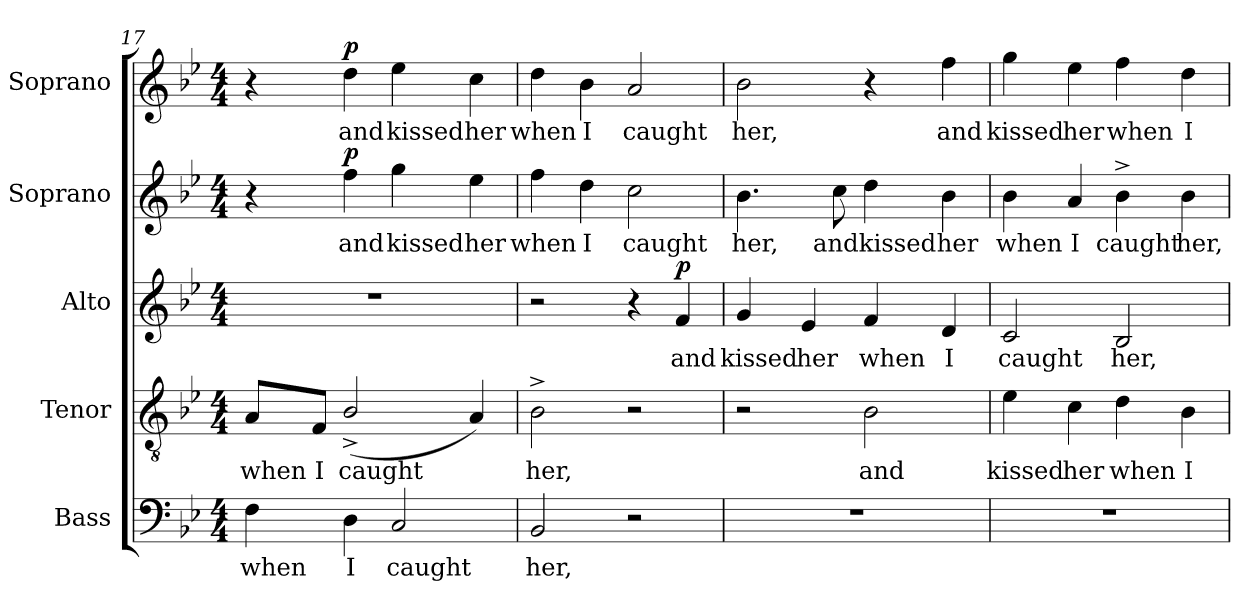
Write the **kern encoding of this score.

**kern	**text	**kern	**text	**kern	**text	**dynam	**kern	**text	**dynam	**kern	**text	**dynam
*part5	*part5	*part4	*part4	*part3	*part3	*part3	*part2	*part2	*part2	*part1	*part1	*part1
*staff5	*staff5	*staff4	*staff4	*staff3	*staff3	*staff3	*staff2	*staff2	*staff2	*staff1	*staff1	*staff1
*I"Bass	*	*I"Tenor	*	*I"Alto	*	*	*I"Soprano	*	*	*I"Soprano	*	*
*I'B.	*	*I'T.	*	*I'A.	*	*	*I'S.	*	*	*I'S.	*	*
!!LO:LB:g=z
*clefF4	*	*clefGv2	*	*clefG2	*	*	*clefG2	*	*	*clefG2	*	*
*	*	*ITrd7c12	*	*	*	*	*	*	*	*	*	*
*k[b-e-]	*	*k[b-e-]	*	*k[b-e-]	*	*	*k[b-e-]	*	*	*k[b-e-]	*	*
*B-:	*	*B-:	*	*B-:	*	*	*B-:	*	*	*B-:	*	*
*M4/4	*	*M4/4	*	*M4/4	*	*	*M4/4	*	*	*M4/4	*	*
=17	=17	=17	=17	=17	=17	=17	=17	=17	=17	=17	=17	=17
!	!LO:LY:b:color=#000000	!	!	!	!	!	!	!	!	!	!	!
!	!	!	!LO:LY:b:color=#000000	!	!	!	!	!	!	!	!	!
4Fi\	when	8AAi/L	when	1r	.	.	4r	.	.	4r	.	.
!	!	!	!LO:LY:b:color=#000000	!	!	!	!	!	!	!	!	!
.	.	8FFi/J	I	.	.	.	.	.	.	.	.	.
!	!LO:LY:b:color=#000000	!	!	!	!	!	!	!	!	!	!	!
!	!	!	!LO:LY:b:color=#000000	!	!	!	!	!	!	!	!	!
!	!	!	!	!	!	!	!	!LO:LY:b:color=#000000	!	!	!	!
!	!	!	!	!	!	!	!	!	!	!	!LO:LY:b:color=#000000	!
4Di\	I	(2BB-^i/	caught	.	.	.	4ffi\	and	p	4ddi\	and	p
!	!LO:LY:b:color=#000000	!	!	!	!	!	!	!	!	!	!	!
!	!	!	!	!	!	!	!	!LO:LY:b:color=#000000	!	!	!	!
!	!	!	!	!	!	!	!	!	!	!	!LO:LY:b:color=#000000	!
2Ci/	caught	.	.	.	.	.	4ggi\	kissed	.	4ee-i\	kissed	.
!	!	!	!	!	!	!	!	!LO:LY:b:color=#000000	!	!	!	!
!	!	!	!	!	!	!	!	!	!	!	!LO:LY:b:color=#000000	!
.	.	4AAi/)	.	.	.	.	4ee-i\	her	.	4cci\	her	.
=18	=18	=18	=18	=18	=18	=18	=18	=18	=18	=18	=18	=18
!	!LO:LY:b:color=#000000	!	!	!	!	!	!	!	!	!	!	!
!	!	!	!LO:LY:b:color=#000000	!	!	!	!	!	!	!	!	!
!	!	!	!	!	!	!	!	!LO:LY:b:color=#000000	!	!	!	!
!	!	!	!	!	!	!	!	!	!	!	!LO:LY:b:color=#000000	!
2BB-i/	her,	2BB-^i\	her,	2r	.	.	4ffi\	when	.	4ddi\	when	.
!	!	!	!	!	!	!	!	!LO:LY:b:color=#000000	!	!	!	!
!	!	!	!	!	!	!	!	!	!	!	!LO:LY:b:color=#000000	!
.	.	.	.	.	.	.	4ddi\	I	.	4b-i\	I	.
!	!	!	!	!	!	!	!	!LO:LY:b:color=#000000	!	!	!	!
!	!	!	!	!	!	!	!	!	!	!	!LO:LY:b:color=#000000	!
2r	.	2r	.	4r	.	.	2cci\	caught	.	2ai/	caught	.
!	!	!	!	!	!LO:LY:b:color=#000000	!	!	!	!	!	!	!
.	.	.	.	4fi/	and	p	.	.	.	.	.	.
=19	=19	=19	=19	=19	=19	=19	=19	=19	=19	=19	=19	=19
!	!	!	!	!	!LO:LY:b:color=#000000	!	!	!	!	!	!	!
!	!	!	!	!	!	!	!	!LO:LY:b:color=#000000	!	!	!	!
!	!	!	!	!	!	!	!	!	!	!	!LO:LY:b:color=#000000	!
1r	.	2r	.	4gi/	kissed	.	4.b-i\	her,	.	2b-i\	her,	.
!	!	!	!	!	!LO:LY:b:color=#000000	!	!	!	!	!	!	!
.	.	.	.	4e-i/	her	.	.	.	.	.	.	.
!	!	!	!	!	!	!	!	!LO:LY:b:color=#000000	!	!	!	!
.	.	.	.	.	.	.	8cci\	and	.	.	.	.
!	!	!	!LO:LY:b:color=#000000	!	!	!	!	!	!	!	!	!
!	!	!	!	!	!LO:LY:b:color=#000000	!	!	!	!	!	!	!
!	!	!	!	!	!	!	!	!LO:LY:b:color=#000000	!	!	!	!
.	.	2BB-i\	and	4fi/	when	.	4ddi\	kissed	.	4r	.	.
!	!	!	!	!	!LO:LY:b:color=#000000	!	!	!	!	!	!	!
!	!	!	!	!	!	!	!	!LO:LY:b:color=#000000	!	!	!	!
!	!	!	!	!	!	!	!	!	!	!	!LO:LY:b:color=#000000	!
.	.	.	.	4di/	I	.	4b-i\	her	.	4ffi\	and	.
=20	=20	=20	=20	=20	=20	=20	=20	=20	=20	=20	=20	=20
!	!	!	!LO:LY:b:color=#000000	!	!	!	!	!	!	!	!	!
!	!	!	!	!	!LO:LY:b:color=#000000	!	!	!	!	!	!	!
!	!	!	!	!	!	!	!	!LO:LY:b:color=#000000	!	!	!	!
!	!	!	!	!	!	!	!	!	!	!	!LO:LY:b:color=#000000	!
1r	.	4E-i\	kissed	2ci/	caught	.	4b-i\	when	.	4ggi\	kissed	.
!	!	!	!LO:LY:b:color=#000000	!	!	!	!	!	!	!	!	!
!	!	!	!	!	!	!	!	!LO:LY:b:color=#000000	!	!	!	!
!	!	!	!	!	!	!	!	!	!	!	!LO:LY:b:color=#000000	!
.	.	4Ci\	her	.	.	.	4ai/	I	.	4ee-i\	her	.
!	!	!	!LO:LY:b:color=#000000	!	!	!	!	!	!	!	!	!
!	!	!	!	!	!LO:LY:b:color=#000000	!	!	!	!	!	!	!
!	!	!	!	!	!	!	!	!LO:LY:b:color=#000000	!	!	!	!
!	!	!	!	!	!	!	!	!	!	!	!LO:LY:b:color=#000000	!
.	.	4Di\	when	2B-i/	her,	.	4b-^i\	caught	.	4ffi\	when	.
!	!	!	!LO:LY:b:color=#000000	!	!	!	!	!	!	!	!	!
!	!	!	!	!	!	!	!	!LO:LY:b:color=#000000	!	!	!	!
!	!	!	!	!	!	!	!	!	!	!	!LO:LY:b:color=#000000	!
.	.	4BB-i\	I	.	.	.	4b-i\	her,	.	4ddi\	I	.
=	=	=	=	=	=	=	=	=	=	=	=	=
*-	*-	*-	*-	*-	*-	*-	*-	*-	*-	*-	*-	*-
